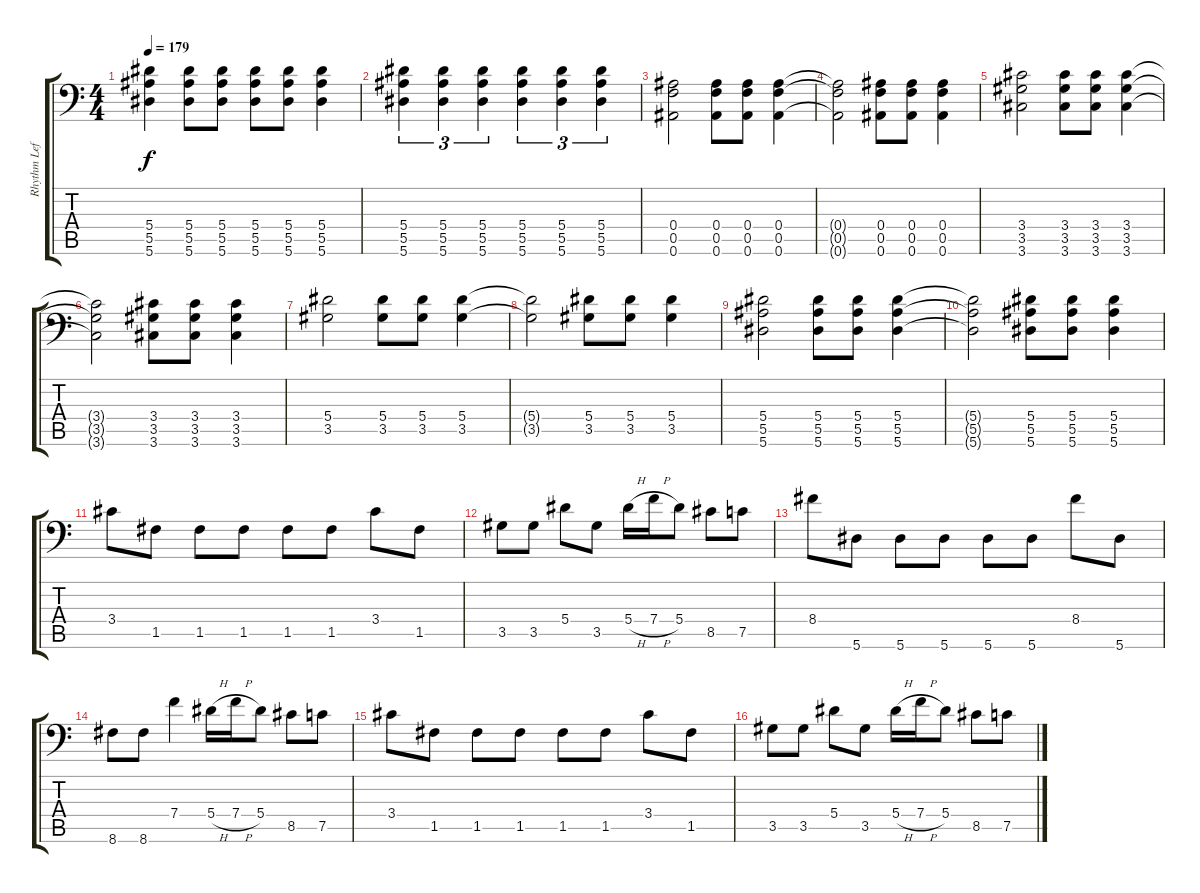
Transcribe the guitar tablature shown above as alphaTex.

\track ("Rhythm Left" "Rhythm Lef") {instrument distortionguitar}
\staff {score tabs}
\tuning (C4 G3 Eb3 Bb2 F2 Bb1) {hide}
\ts (4 4)
\tempo 179
\clef f4
\ks c
(5.4 5.5 5.6).4{dy f} (5.4 5.5 5.6).8 (5.4 5.5 5.6).8 (5.4 5.5 5.6).8 (5.4 5.5 5.6).8 (5.4 5.5 5.6).4 |
(5.4 5.5 5.6).4{tu (3 2)} (5.4 5.5 5.6).4{tu (3 2)} (5.4 5.5 5.6).4{tu (3 2)} (5.4 5.5 5.6).4{tu (3 2)} (5.4 5.5 5.6).4{tu (3 2)} (5.4 5.5 5.6).4{tu (3 2)} |
(0.4 0.5 0.6).2 (0.4 0.5 0.6).8 (0.4 0.5 0.6).8 (0.4 0.5 0.6).4 |
(0.4{t} 0.5{t} 0.6{t}).2 (0.4 0.5 0.6).8 (0.4 0.5 0.6).8 (0.4 0.5 0.6).4 |
(3.4 3.5 3.6).2 (3.4 3.5 3.6).8 (3.4 3.5 3.6).8 (3.4 3.5 3.6).4 |
(3.4{t} 3.5{t} 3.6{t}).2 (3.4 3.5 3.6).8 (3.4 3.5 3.6).8 (3.4 3.5 3.6).4 |
(5.4 3.5).2 (5.4 3.5).8 (5.4 3.5).8 (5.4 3.5).4 |
(5.4{t} 3.5{t}).2 (5.4 3.5).8 (5.4 3.5).8 (5.4 3.5).4 |
(5.4 5.5 5.6).2 (5.4 5.5 5.6).8 (5.4 5.5 5.6).8 (5.4 5.5 5.6).4 |
(5.4{t} 5.5{t} 5.6{t}).2 (5.4 5.5 5.6).8 (5.4 5.5 5.6).8 (5.4 5.5 5.6).4 |
3.4.8 1.5.8 1.5.8 1.5.8 1.5.8 1.5.8 3.4.8 1.5.8 |
3.5.8 3.5.8 5.4.8 3.5.8 5.4{h}.16 7.4{h}.16 5.4.8 8.5.8 7.5.8 |
8.4.8 5.6.8 5.6.8 5.6.8 5.6.8 5.6.8 8.4.8 5.6.8 |
8.6.8 8.6.8 7.4.4 5.4{h}.16 7.4{h}.16 5.4.8 8.5.8 7.5.8 |
3.4.8 1.5.8 1.5.8 1.5.8 1.5.8 1.5.8 3.4.8 1.5.8 |
3.5.8 3.5.8 5.4.8 3.5.8 5.4{h}.16 7.4{h}.16 5.4.8 8.5.8 7.5.8
